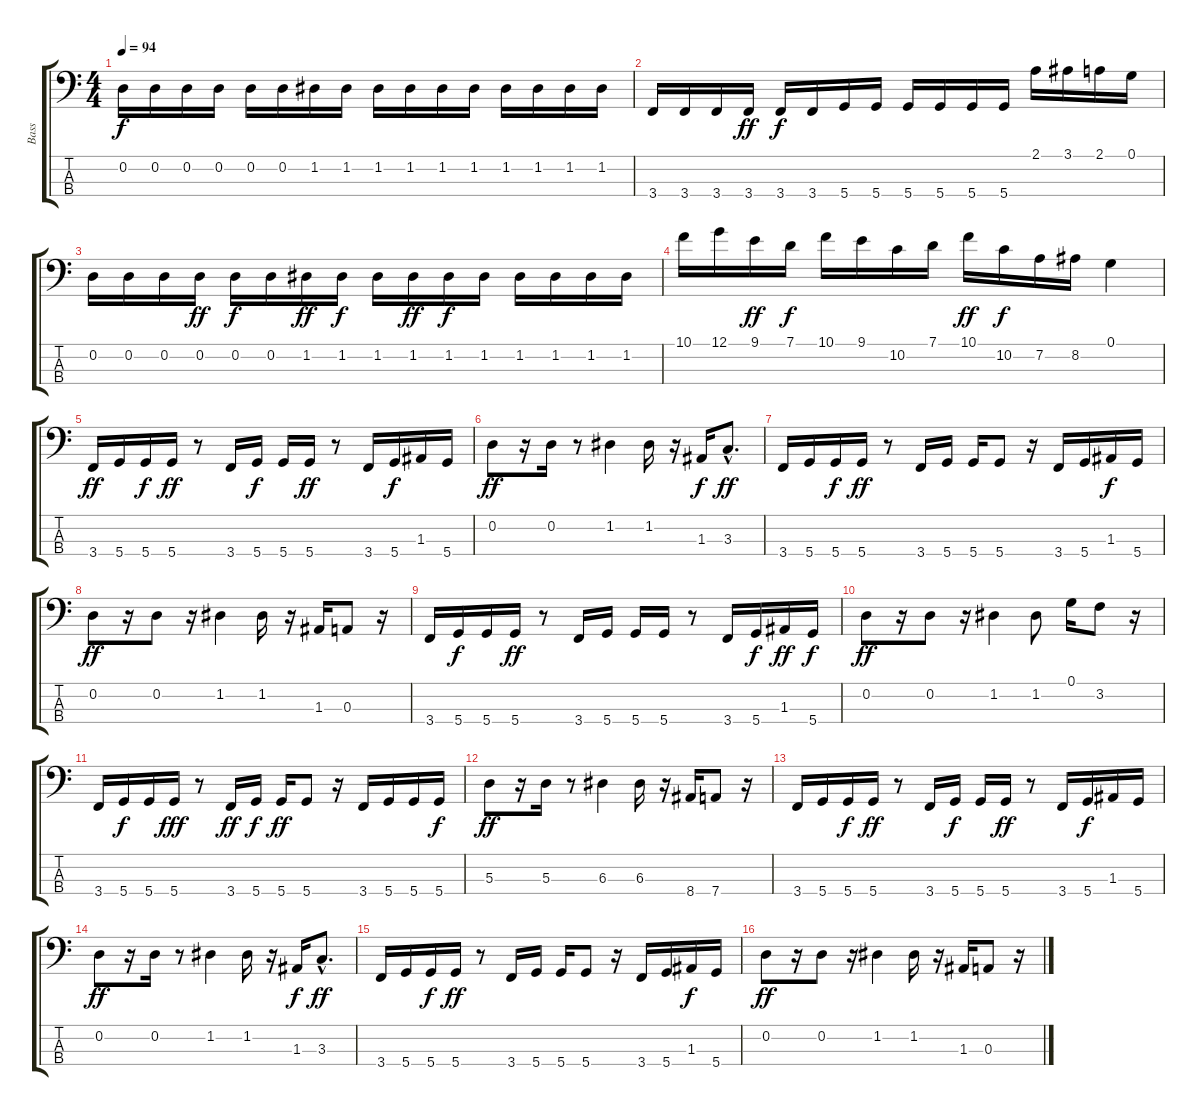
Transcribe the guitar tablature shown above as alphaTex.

\track ("Bass" "Bass") {instrument electricbassfinger}
\staff {score tabs}
\tuning (G2 D2 A1 D1) {hide}
\ts (4 4)
\tempo 94
\clef f4
\ks c
0.2.16{dy f} 0.2.16 0.2.16 0.2.16 0.2.16 0.2.16 1.2.16 1.2.16 1.2.16 1.2.16 1.2.16 1.2.16 1.2.16 1.2.16 1.2.16 1.2.16 |
3.4.16 3.4.16 3.4.16 3.4.16{dy ff} 3.4.16{dy f} 3.4.16 5.4.16 5.4.16 5.4.16 5.4.16 5.4.16 5.4.16 2.1.16 3.1.16 2.1.16 0.1.16 |
0.2.16 0.2.16 0.2.16 0.2.16{dy ff} 0.2.16{dy f} 0.2.16 1.2.16{dy ff} 1.2.16{dy f} 1.2.16 1.2.16{dy ff} 1.2.16{dy f} 1.2.16 1.2.16 1.2.16 1.2.16 1.2.16 |
10.1.16 12.1.16 9.1.16{dy ff} 7.1.16{dy f} 10.1.16 9.1.16 10.2.16 7.1.16 10.1.16{dy ff} 10.2.16{dy f} 7.2.16 8.2.16 0.1.4 |
3.4.16{dy ff} 5.4.16 5.4.16{dy f} 5.4.16{dy ff} r.8 3.4.16 5.4.16{dy f} 5.4.16 5.4.16{dy ff} r.8 3.4.16 5.4.16{dy f} 1.3.16 5.4.16 |
0.2.8{dy ff} r.16 0.2.16 r.8 1.2.4 1.2.16 r.16 1.3.16{dy f} 3.3{hac}.8{d dy ff} |
3.4.16 5.4.16 5.4.16{dy f} 5.4.16{dy ff} r.8 3.4.16 5.4.16 5.4.16 5.4.8 r.16 3.4.16 5.4.16 1.3.16{dy f} 5.4.16 |
0.2.8{dy ff} r.16 0.2.8 r.16 1.2.4 1.2.16 r.16 1.3.16 0.3.8 r.16 |
3.4.16 5.4.16{dy f} 5.4.16 5.4.16{dy ff} r.8 3.4.16 5.4.16 5.4.16 5.4.16 r.8 3.4.16 5.4.16{dy f} 1.3.16{dy ff} 5.4.16{dy f} |
0.2.8{dy ff} r.16 0.2.8 r.16 1.2.4 1.2.8 0.1.16 3.2.8 r.16 |
3.4.16 5.4.16{dy f} 5.4.16 5.4.16{dy fff} r.8 3.4.16{dy ff} 5.4.16{dy f} 5.4.16{dy ff} 5.4.8 r.16 3.4.16 5.4.16 5.4.16 5.4.16{dy f} |
5.3.8{dy ff} r.16 5.3.16 r.8 6.3.4 6.3.16 r.16 8.4.16 7.4.8 r.16 |
3.4.16 5.4.16 5.4.16{dy f} 5.4.16{dy ff} r.8 3.4.16 5.4.16{dy f} 5.4.16 5.4.16{dy ff} r.8 3.4.16 5.4.16{dy f} 1.3.16 5.4.16 |
0.2.8{dy ff} r.16 0.2.16 r.8 1.2.4 1.2.16 r.16 1.3.16{dy f} 3.3{hac}.8{d dy ff} |
3.4.16 5.4.16 5.4.16{dy f} 5.4.16{dy ff} r.8 3.4.16 5.4.16 5.4.16 5.4.8 r.16 3.4.16 5.4.16 1.3.16{dy f} 5.4.16 |
0.2.8{dy ff} r.16 0.2.8 r.16 1.2.4 1.2.16 r.16 1.3.16 0.3.8 r.16
